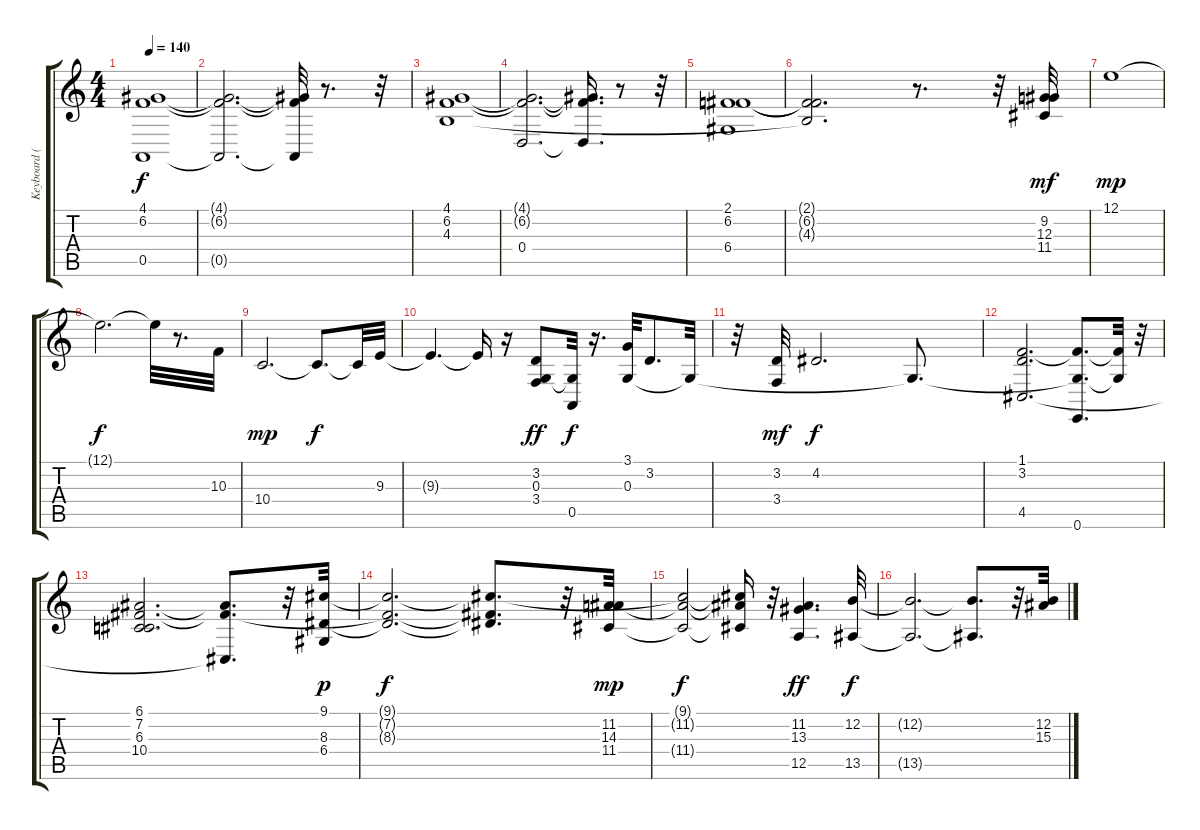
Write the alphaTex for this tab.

\track ("Keyboard (left hand)" "Keyboard (") {instrument churchorgan}
\staff {score tabs}
\tuning (E4 B3 G3 D3 A2 E2) {hide}
\ts (4 4)
\tempo 140
\clef g2
\ks c
(4.1{t} 6.2{t} 0.5{t}).1{dy f} |
(4.1{t} 6.2{t} 0.5{t}).2{d} (4.1{t} 6.2{t} 0.5{t}).32 r.8{d} r.32 |
(4.1 6.2 4.3).1 |
(4.1{t} 6.2{t} 0.4).2{d} (4.1{t} 6.2{t} 0.4{t}).16{d} r.8 r.32 |
(2.1 6.2 6.4).1 |
(2.1{t} 6.2{t} 4.3{t}).2{d} r.8{d} r.32 (9.2 12.3 11.4).32{dy mf} |
12.1.1{dy mp} |
12.1{t}.2{d dy f} 12.1{t}.32 r.8{d} 10.3.32 |
10.4.2{d dy mp instrument churchorgan} 10.4{t}.8{d dy f} 10.4{t}.32 9.3.32 |
9.3{t}.4{d} 9.3{t}.16 r.16 (3.2 0.3 3.4).8{dy ff} (0.3{t} 0.5).32{dy f} r.16{d} (3.1 0.3).32 3.2.8{d} 0.3{t}.32 |
r.32 (3.2 3.4).32{dy mf} 4.2.2{d dy f} 0.3{t}.8{d} |
(1.1 3.2 4.5).2{d} (1.1{t} 0.3{t} 0.6).8{d} (1.1{t} 0.3{t}).32 r.32 |
(6.1 7.2 6.3 10.4).2{d} (6.1{t} 7.2{t} 4.5{t}).8{d} r.32 (9.1 8.3 6.4).32{dy p} |
(9.1{t} 7.2{t} 8.3{t}).2{d dy f} (9.1{t} 7.2{t} 8.3{t}).8{d} r.32 (11.2 14.3 11.4).32{dy mp} |
(9.1{t} 11.2{t} 11.4{t}).2{dy f} (9.1{t} 11.2{t} 11.4{t}).16 r.32 (11.2 13.3 12.5).4{d dy ff} (12.2 13.5).32{dy f} |
(12.2{t} 13.5{t}).2{d} (12.2{t} 13.5{t}).8{d} r.32 (12.2 15.3).32
